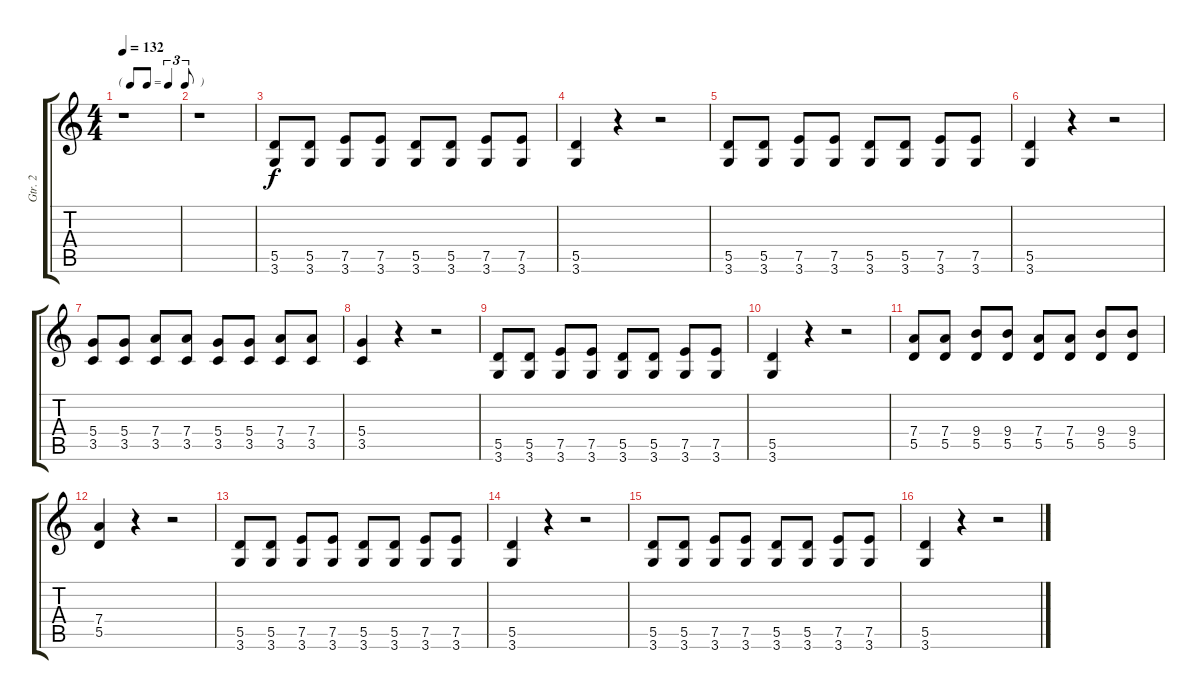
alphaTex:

\track ("Gtr. 2" "Gtr. 2") {instrument electricguitarclean}
\staff {score tabs}
\tuning (E4 B3 G3 D3 A2 E2) {hide}
\ts (4 4)
\tf triplet8th
\tempo 132
\clef g2
\ks c
r.1{dy f instrument electricguitarclean} |
r.1 |
(5.5 3.6).8 (5.5 3.6).8 (7.5 3.6).8 (7.5 3.6).8 (5.5 3.6).8 (5.5 3.6).8 (7.5 3.6).8 (7.5 3.6).8 |
(5.5 3.6).4 r.4 r.2 |
(5.5 3.6).8 (5.5 3.6).8 (7.5 3.6).8 (7.5 3.6).8 (5.5 3.6).8 (5.5 3.6).8 (7.5 3.6).8 (7.5 3.6).8 |
(5.5 3.6).4 r.4 r.2 |
(5.4 3.5).8 (5.4 3.5).8 (7.4 3.5).8 (7.4 3.5).8 (5.4 3.5).8 (5.4 3.5).8 (7.4 3.5).8 (7.4 3.5).8 |
(5.4 3.5).4 r.4 r.2 |
(5.5 3.6).8 (5.5 3.6).8 (7.5 3.6).8 (7.5 3.6).8 (5.5 3.6).8 (5.5 3.6).8 (7.5 3.6).8 (7.5 3.6).8 |
(5.5 3.6).4 r.4 r.2 |
(7.4 5.5).8 (7.4 5.5).8 (9.4 5.5).8 (9.4 5.5).8 (7.4 5.5).8 (7.4 5.5).8 (9.4 5.5).8 (9.4 5.5).8 |
(7.4 5.5).4 r.4 r.2 |
(5.5 3.6).8 (5.5 3.6).8 (7.5 3.6).8 (7.5 3.6).8 (5.5 3.6).8 (5.5 3.6).8 (7.5 3.6).8 (7.5 3.6).8 |
(5.5 3.6).4 r.4 r.2 |
(5.5 3.6).8 (5.5 3.6).8 (7.5 3.6).8 (7.5 3.6).8 (5.5 3.6).8 (5.5 3.6).8 (7.5 3.6).8 (7.5 3.6).8 |
(5.5 3.6).4 r.4 r.2
